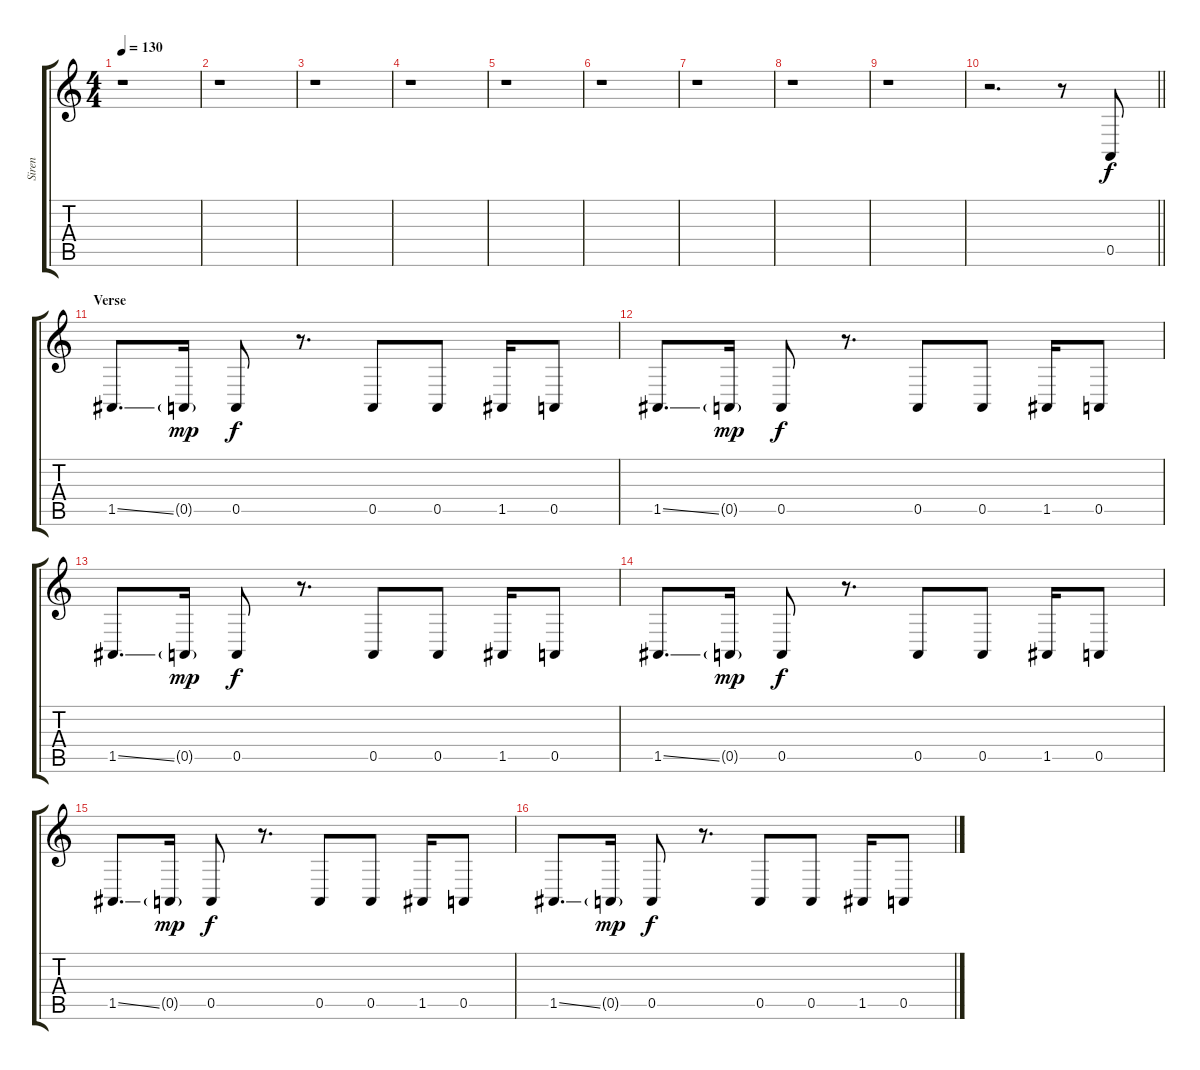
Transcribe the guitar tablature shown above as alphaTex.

\track ("Siren" "Siren") {instrument lead2sawtooth}
\staff {score tabs}
\tuning (E4 B3 G3 D3 A2 E2) {hide}
\ts (4 4)
\tempo 130
\clef g2
\ks c
r.1{dy f} |
r.1 |
r.1 |
r.1 |
r.1 |
r.1 |
r.1 |
r.1 |
r.1 |
\barLineRight lightlight
r.2{d} r.8 0.5.8 |
\section ("" "Verse")
1.5{ss}.8{d} 0.5{g}.16{dy mp} 0.5.8{dy f} r.8{d} 0.5.8 0.5.8 1.5.16 0.5.8 |
1.5{ss}.8{d} 0.5{g}.16{dy mp} 0.5.8{dy f} r.8{d} 0.5.8 0.5.8 1.5.16 0.5.8 |
1.5{ss}.8{d} 0.5{g}.16{dy mp} 0.5.8{dy f} r.8{d} 0.5.8 0.5.8 1.5.16 0.5.8 |
1.5{ss}.8{d} 0.5{g}.16{dy mp} 0.5.8{dy f} r.8{d} 0.5.8 0.5.8 1.5.16 0.5.8 |
1.5{ss}.8{d} 0.5{g}.16{dy mp} 0.5.8{dy f} r.8{d} 0.5.8 0.5.8 1.5.16 0.5.8 |
1.5{ss}.8{d} 0.5{g}.16{dy mp} 0.5.8{dy f} r.8{d} 0.5.8 0.5.8 1.5.16 0.5.8
